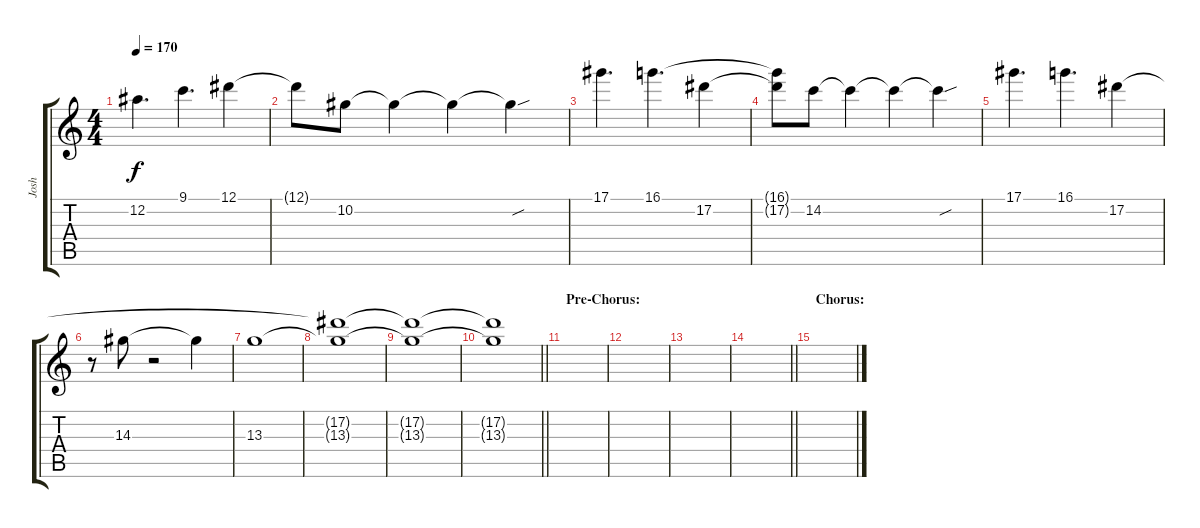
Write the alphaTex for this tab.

\track ("Josh" "Josh") {instrument electricguitarjazz}
\staff {score tabs}
\tuning (Eb4 Bb3 Gb3 Db3 Ab2 Db2) {hide}
\ts (4 4)
\tempo 170
\clef g2
\ks c
12.2.4{d dy f} 9.1.4{d} 12.1.4 |
12.1{t}.8 10.2.8 10.2{t}.4 10.2{t}.4 10.2{sou t}.4 |
17.1.4{d} 16.1.4{d} 17.2.4 |
(16.1{t} 17.2{t}).8 14.2.8 14.2{t}.4 14.2{t}.4 14.2{sou t}.4 |
17.1.4{d} 16.1.4{d} 17.2.4 |
r.8 14.3.8 r.2 14.3{t}.4 |
13.3.1{volume 0} |
(17.2{t} 13.3{t}).1 |
(17.2{t} 13.3{t}).1 |
\barLineRight lightlight
(17.2{t} 13.3{t}).1 |
\section ("" "Pre-Chorus:")
|
|
|
\barLineRight lightlight
|
\section ("" "Chorus:")
